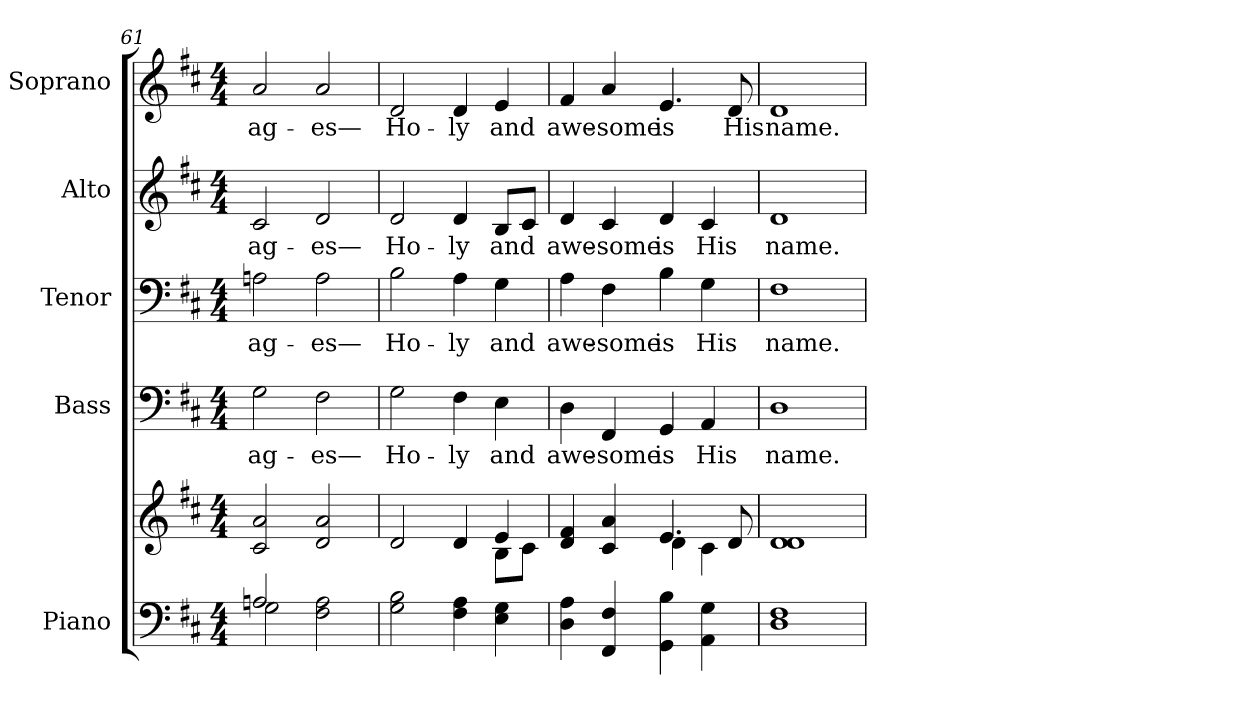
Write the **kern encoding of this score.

**kern	**kern	**kern	**text	**kern	**text	**kern	**text	**kern	**text
*part5	*part5	*part4	*part4	*part3	*part3	*part2	*part2	*part1	*part1
*staff6	*staff5	*staff4	*staff4	*staff3	*staff3	*staff2	*staff2	*staff1	*staff1
*I"Piano	*	*I"Bass	*	*I"Tenor	*	*I"Alto	*	*I"Soprano	*
*I'Pno.	*	*I'B.	*	*I'T.	*	*I'A.	*	*I'S.	*
!!LO:PB:g=z
*clefF4	*clefG2	*clefF4	*	*clefF4	*	*clefG2	*	*clefG2	*
*k[f#c#]	*k[f#c#]	*k[f#c#]	*	*k[f#c#]	*	*k[f#c#]	*	*k[f#c#]	*
*D:	*D:	*D:	*	*D:	*	*D:	*	*D:	*
*M4/4	*M4/4	*M4/4	*	*M4/4	*	*M4/4	*	*M4/4	*
=61	=61	=61	=61	=61	=61	=61	=61	=61	=61
*^	*	*	*	*	*	*	*	*	*
!	!	!	!	!LO:LY:b:color=#000000	!	!	!	!	!	!
!	!	!	!	!	!	!LO:LY:b:color=#000000	!	!	!	!
!	!	!	!	!	!	!	!	!LO:LY:b:color=#000000	!	!
!	!	!	!	!	!	!	!	!	!	!LO:LY:b:color=#000000
2Ani/	2Gi\	2c#i/ 2ai	2Gi\	ag-	2Ani\	ag-	2c#i/	ag-	2ai/	ag-
!	!	!	!	!LO:LY:b:color=#000000	!	!	!	!	!	!
!	!	!	!	!	!	!LO:LY:b:color=#000000	!	!	!	!
!	!	!	!	!	!	!	!	!LO:LY:b:color=#000000	!	!
!	!	!	!	!	!	!	!	!	!	!LO:LY:b:color=#000000
2F#i\ 2Ai	2ryy	2di/ 2ai	2F#i\	-es—	2Ai\	-es—	2di/	-es—	2ai/	-es—
*v	*v	*	*	*	*	*	*	*	*	*
=62	=62	=62	=62	=62	=62	=62	=62	=62	=62
*	*^	*	*	*	*	*	*	*	*
*^	*	*	*	*	*	*	*	*	*	*
!	!	!	!	!	!LO:LY:b:color=#000000	!	!	!	!	!	!
*v	*v	*	*	*	*	*	*	*	*	*	*
*^	*	*	*	*	*	*	*	*	*	*
!	!	!	!	!	!	!	!LO:LY:b:color=#000000	!	!	!	!
*v	*v	*	*	*	*	*	*	*	*	*	*
*^	*	*	*	*	*	*	*	*	*	*
!	!	!	!	!	!	!	!	!	!LO:LY:b:color=#000000	!	!
*v	*v	*	*	*	*	*	*	*	*	*	*
*^	*	*	*	*	*	*	*	*	*	*
!	!	!	!	!	!	!	!	!	!	!	!LO:LY:b:color=#000000
*v	*v	*	*	*	*	*	*	*	*	*	*
2Gi\ 2Bi	2di/	2ryy	2Gi\	Ho-	2Bi\	Ho-	2di/	Ho-	2di/	Ho-
!	!	!	!	!LO:LY:b:color=#000000	!	!	!	!	!	!
!	!	!	!	!	!	!LO:LY:b:color=#000000	!	!	!	!
!	!	!	!	!	!	!	!	!LO:LY:b:color=#000000	!	!
!	!	!	!	!	!	!	!	!	!	!LO:LY:b:color=#000000
4F#i\ 4Ai	4di/	4ryy	4F#i\	-ly	4Ai\	-ly	4di/	-ly	4di/	-ly
!	!	!	!	!LO:LY:b:color=#000000	!	!	!	!	!	!
!	!	!	!	!	!	!LO:LY:b:color=#000000	!	!	!	!
!	!	!	!	!	!	!	!	!LO:LY:b:color=#000000	!	!
!	!	!	!	!	!	!	!	!	!	!LO:LY:b:color=#000000
4Ei\ 4Gi	4ei/	8Bi\L	4Ei\	and	4Gi\	and	8Bi/L	and	4ei/	and
.	.	8c#i\J	.	.	.	.	8c#i/J	.	.	.
=63	=63	=63	=63	=63	=63	=63	=63	=63	=63	=63
!	!	!	!	!LO:LY:b:color=#000000	!	!	!	!	!	!
!	!	!	!	!	!	!LO:LY:b:color=#000000	!	!	!	!
!	!	!	!	!	!	!	!	!LO:LY:b:color=#000000	!	!
!	!	!	!	!	!	!	!	!	!	!LO:LY:b:color=#000000
4Di\ 4Ai	4di/ 4f#i	2ryy	4Di\	awe-	4Ai\	awe-	4di/	awe-	4f#i/	awe-
!	!	!	!	!LO:LY:b:color=#000000	!	!	!	!	!	!
!	!	!	!	!	!	!LO:LY:b:color=#000000	!	!	!	!
!	!	!	!	!	!	!	!	!LO:LY:b:color=#000000	!	!
!	!	!	!	!	!	!	!	!	!	!LO:LY:b:color=#000000
4FF#i/ 4F#i	4c#i/ 4ai	.	4FF#i/	-some	4F#i\	-some	4c#i/	-some	4ai/	-some
!	!	!	!	!LO:LY:b:color=#000000	!	!	!	!	!	!
!	!	!	!	!	!	!LO:LY:b:color=#000000	!	!	!	!
!	!	!	!	!	!	!	!	!LO:LY:b:color=#000000	!	!
!	!	!	!	!	!	!	!	!	!	!LO:LY:b:color=#000000
4GGi\ 4Bi	4.ei/	4di\	4GGi/	is	4Bi\	is	4di/	is	4.ei/	is
!	!	!	!	!LO:LY:b:color=#000000	!	!	!	!	!	!
!	!	!	!	!	!	!LO:LY:b:color=#000000	!	!	!	!
!	!	!	!	!	!	!	!	!LO:LY:b:color=#000000	!	!
4AAi\ 4Gi	.	4c#i\	4AAi/	His	4Gi\	His	4c#i/	His	.	.
!	!	!	!	!	!	!	!	!	!	!LO:LY:b:color=#000000
.	8di/	.	.	.	.	.	.	.	8di/	His
*	*v	*v	*	*	*	*	*	*	*	*
!!LO:PB:g=z
=64	=64	=64	=64	=64	=64	=64	=64	=64	=64
!	!	!	!LO:LY:b:color=#000000	!	!	!	!	!	!
!	!	!	!	!	!LO:LY:b:color=#000000	!	!	!	!
!	!	!	!	!	!	!	!LO:LY:b:color=#000000	!	!
!	!	!	!	!	!	!	!	!	!LO:LY:b:color=#000000
1Di 1F#i	1di 1di	1Di	name.	1F#i	name.	1di	name.	1di	name.
=	=	=	=	=	=	=	=	=	=
*-	*-	*-	*-	*-	*-	*-	*-	*-	*-
